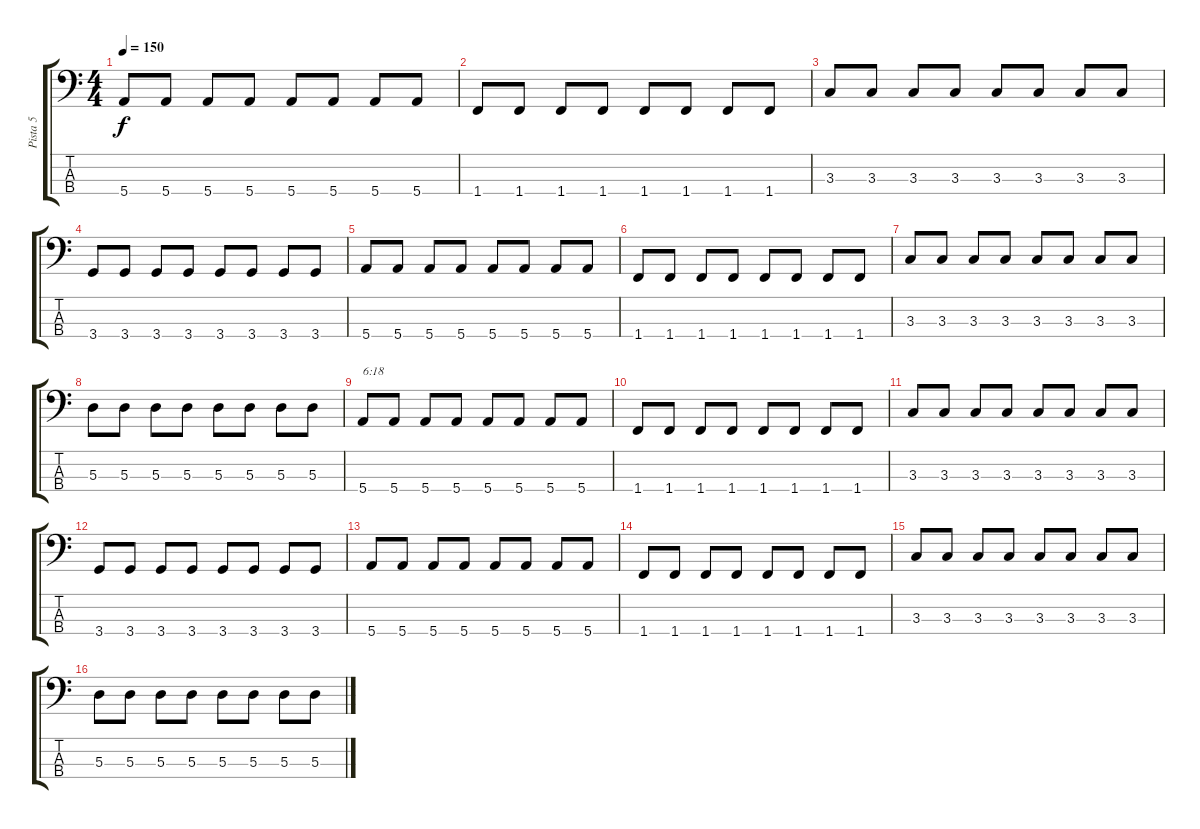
\track ("Pista 5" "Pista 5") {instrument electricbassfinger}
\staff {score tabs}
\tuning (G2 D2 A1 E1) {hide}
\ts (4 4)
\tempo 150
\clef f4
\ks c
5.4.8{dy f} 5.4.8 5.4.8 5.4.8 5.4.8 5.4.8 5.4.8 5.4.8 |
1.4.8 1.4.8 1.4.8 1.4.8 1.4.8 1.4.8 1.4.8 1.4.8 |
3.3.8 3.3.8 3.3.8 3.3.8 3.3.8 3.3.8 3.3.8 3.3.8 |
3.4.8 3.4.8 3.4.8 3.4.8 3.4.8 3.4.8 3.4.8 3.4.8 |
5.4.8 5.4.8 5.4.8 5.4.8 5.4.8 5.4.8 5.4.8 5.4.8 |
1.4.8 1.4.8 1.4.8 1.4.8 1.4.8 1.4.8 1.4.8 1.4.8 |
3.3.8 3.3.8 3.3.8 3.3.8 3.3.8 3.3.8 3.3.8 3.3.8 |
5.3.8 5.3.8 5.3.8 5.3.8 5.3.8 5.3.8 5.3.8 5.3.8 |
5.4.8{txt "6:18"} 5.4.8 5.4.8 5.4.8 5.4.8 5.4.8 5.4.8 5.4.8 |
1.4.8 1.4.8 1.4.8 1.4.8 1.4.8 1.4.8 1.4.8 1.4.8 |
3.3.8 3.3.8 3.3.8 3.3.8 3.3.8 3.3.8 3.3.8 3.3.8 |
3.4.8 3.4.8 3.4.8 3.4.8 3.4.8 3.4.8 3.4.8 3.4.8 |
5.4.8 5.4.8 5.4.8 5.4.8 5.4.8 5.4.8 5.4.8 5.4.8 |
1.4.8 1.4.8 1.4.8 1.4.8 1.4.8 1.4.8 1.4.8 1.4.8 |
3.3.8 3.3.8 3.3.8 3.3.8 3.3.8 3.3.8 3.3.8 3.3.8 |
5.3.8 5.3.8 5.3.8 5.3.8 5.3.8 5.3.8 5.3.8 5.3.8
